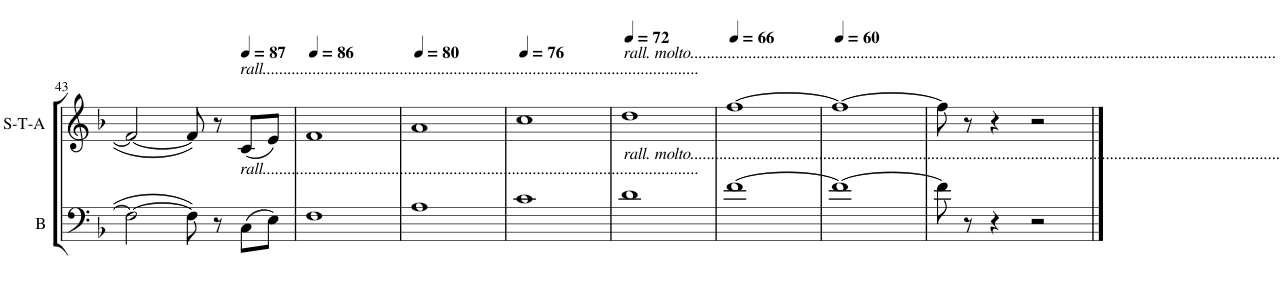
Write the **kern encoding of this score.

**kern	**kern
*part2	*part1
*staff2	*staff1
*I"Basse	*I"S-T-A
*I'B	*I'S-T-A
!!LO:PB:g=z
*clefF4	*clefG2
*k[b-]	*k[b-]
*M4/4	*M4/4
*met(c)	*met(c)
=43	=43
2F\_	2f/_
8F\]	8f/]
8r	8r
*	*MM87
!	!LO:TX:a:i:t=rall.........................................................................................................
!LO:TX:a:i:t=rall.........................................................................................................	!
(8C\L	(8c/L
8E\J)	8e/J)
=44	=44
*	*MM86
1F	1f
=45	=45
*	*MM80
1A	1a
=46	=46
*	*MM76
1c	1cc
=47	=47
*	*MM72
!	!LO:TX:a:i:t=rall. molto.............................................................................................................................................
!LO:TX:a:i:t=rall. molto..............................................................................................................................................	!
1d	1dd
=48	=48
*	*MM66
[1f	[1ff
=49	=49
*	*MM60
1f_	1ff_
=50	=50
8f\]	8ff\]
8r	8r
4r	4r
2r	2r
==	==
*-	*-
